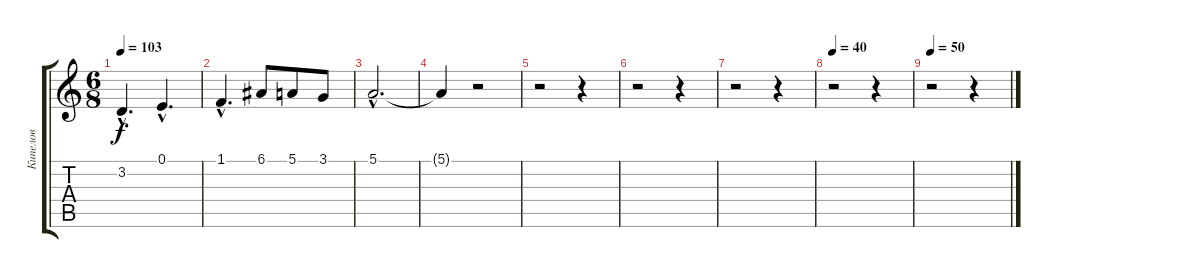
\track ("Кипелов" "Кипелов") {instrument fx5brightness}
\staff {score tabs}
\tuning (E4 B3 G3 D3 A2 E2) {hide}
\ts (6 8)
\tempo 103
\clef g2
\ks c
3.2{hac}.4{d dy f} 0.1{hac}.4{d} |
1.1{hac}.4{d} 6.1.8 5.1.8 3.1.8 |
5.1{hac}.2{d} |
5.1{t}.4 r.2 |
r.2 r.4 |
r.2 r.4 |
r.2 r.4 |
\tempo 69
\tempo 40
r.2 r.4 |
\tempo 69
\tempo 50
r.2 r.4
